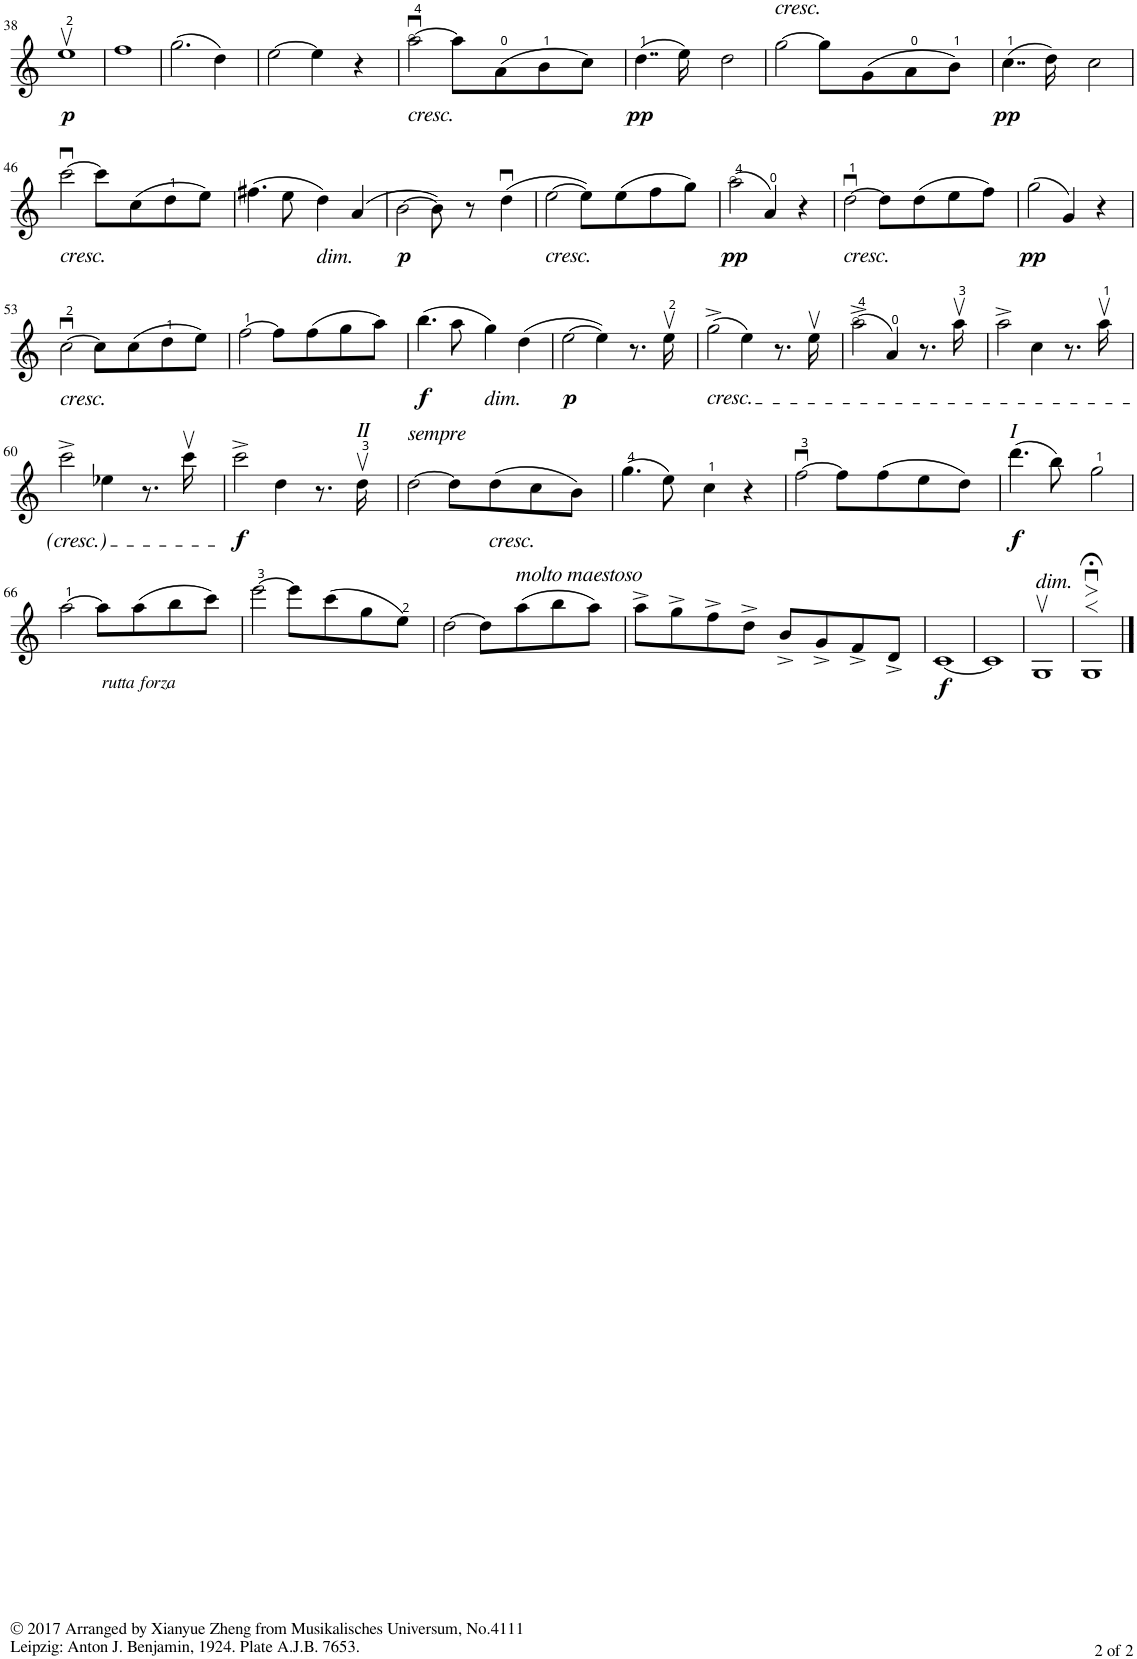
**kern	**dynam
*part1	*part1
*staff1	*staff1
*I"Violin	*
*I'Vln	*
!!LO:PB:g=z
*clefG2	*
*k[]	*
*M4/4	*
*met(c)	*
=38	=38
!	!LO:DY:b
1eev	p
=39	=39
1ff	.
=40	=40
(2.gg\	.
4dd\)	.
=41	=41
[2ee\	.
4ee\]	.
4r	.
=42	=42
!LO:TX:b:i:t=cresc.	!
[2aau\	.
8aa\L]	.
(8a\	.
8b\	.
8cc\J)	.
=43	=43
!	!LO:DY:b
(4..dd\	pp
16ee\)	.
2dd\	.
=44	=44
!LO:TX:a:i:t=cresc.	!
[2gg\	.
8gg\L]	.
(8g\	.
8a\	.
8b\J)	.
=45	=45
!	!LO:DY:b
(4..cc\	pp
16dd\)	.
2cc\	.
!!LO:LB:g=z
=46	=46
!LO:TX:b:i:t=cresc.	!
[2cccu\	.
8ccc\L]	.
(8cc\	.
8dd\	.
8ee\J)	.
=47	=47
(4.ff#X\	.
8ee\	.
!LO:TX:b:i:t=dim.	!
4dd\)	.
(>4a/	.
=48	=48
!	!LO:DY:b
[2b\	p
8b\])	.
8r	.
(4ddu\	.
=49	=49
!LO:TX:b:i:t=cresc.	!
[2ee\	.
8ee\L])	.
(8ee\	.
8ff\	.
8gg\J)	.
=50	=50
!	!LO:DY:b
(2aa\	pp
4a/)	.
4r	.
=51	=51
!LO:TX:b:i:t=cresc.	!
[2ddu\	.
8dd\L]	.
(8dd\	.
8ee\	.
8ff\J)	.
=52	=52
!	!LO:DY:b
(2gg\	pp
4g/)	.
4r	.
!!LO:LB:g=z
=53	=53
!LO:TX:b:i:t=cresc.	!
[2ccu\	.
8cc\L]	.
(8cc\	.
8dd\	.
8ee\J)	.
=54	=54
[2ff\	.
8ff\L]	.
(8ff\	.
8gg\	.
8aa\J)	.
=55	=55
!	!LO:DY:b
(4.bb\	f
8aa\	.
!LO:TX:b:i:t=dim.	!
4gg\)	.
(4dd\	.
=56	=56
!	!LO:DY:b
[2ee\	p
4ee\])	.
8.r	.
16eev\	.
=57	=57
!LO:TX:b:i:t=cresc.	!
(2gg^\	.
4ee\)	.
8.r	.
16eev\	.
=58	=58
(2aa^\	.
4a/)	.
8.r	.
16aav\	.
=59	=59
2aa^\	.
4cc\	.
8.r	.
16aav\	.
!!LO:LB:g=z
=60	=60
2ccc^\	.
4ee-X\	.
8.r	.
16cccv\	.
=61	=61
!	!LO:DY:b
2ccc^\	f
4dd\	.
8.r	.
!LO:TX:a:i:t=II	!
16ddv\	.
=62	=62
!LO:TX:a:i:t=sempre	!
[2dd\	.
8dd\L]	.
!LO:TX:b:i:t=cresc.	!
(8dd\	.
8cc\	.
8b\J)	.
=63	=63
(4.gg\	.
8ee\)	.
4cc\	.
4r	.
=64	=64
[2ffu\	.
8ff\L]	.
(8ff\	.
8ee\	.
8dd\J)	.
=65	=65
!LO:TX:a:i:t=I	!
!	!LO:DY:b
(4.ddd\	f
8bb\)	.
2gg\	.
!!LO:LB:g=z
=66	=66
[2aa\	.
8aa\L]	.
!	!LO:DY:b
(8aa\	other-dynamics
8bb\	.
8ccc\J)	.
=67	=67
[2eee\	.
8eee\L]	.
(8ccc\	.
8gg\	.
8ee\J)	.
=68	=68
[2dd\	.
8dd\L]	.
!LO:TX:a:i:t=molto maestoso	!
(8aa\	.
8bb\	.
8aa\J)	.
=69	=69
8aa^\L	.
8gg^\	.
8ff^\	.
8dd^\J	.
8b^/L	.
8g^/	.
8f^/	.
8d^/J	.
=70	=70
!	!LO:DY:b
[1c	f
=71	=71
1c]	.
=72	=72
!LO:TX:a:i:t=dim.	!
1Gv	.
=73	=73
1G;<u>>	.
==	==
*-	*-
